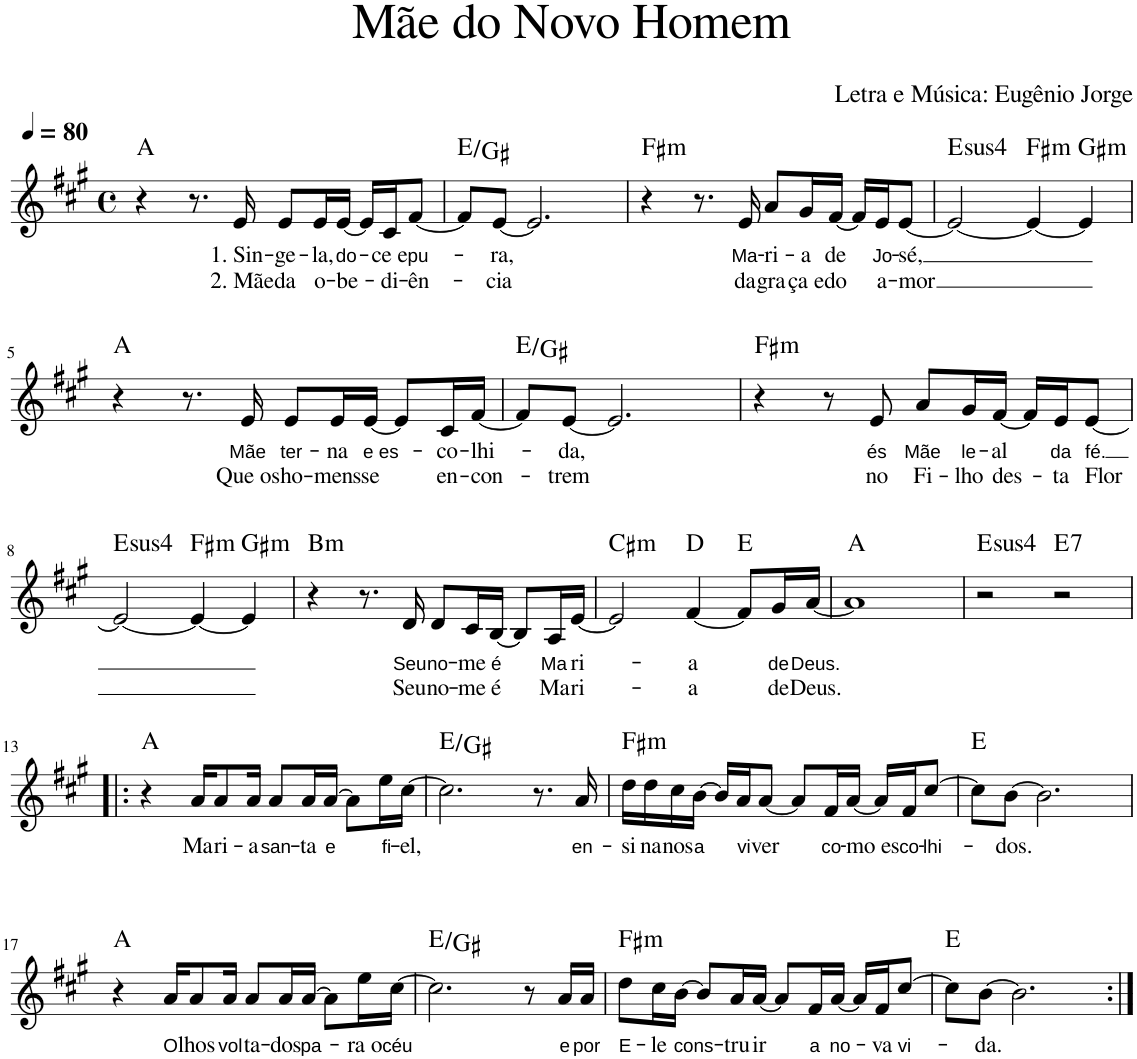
**kern	**text	**text	**harte
*part1	*part1	*part1	*part1
*staff1	*staff1	*staff1	*
*I"Voz	*	*	*
*I'Vo.	*	*	*
*clefG2	*	*	*
*k[f#c#g#]	*	*	*
*M4/4	*	*	*
*met(c)	*	*	*
*MM80	*	*	*
=1	=1	=1	=1
4r	.	.	A:maj
8.r	.	.	.
!	!LO:LY:b	!LO:LY:b	!
16e/	1. Sin-	2. Mãe	.
!	!LO:LY:b	!LO:LY:b	!
8e/L	-ge-	da	.
!	!LO:LY:b	!LO:LY:b	!
16e/L	-la,	o-	.
!	!LO:LY:b	!LO:LY:b	!
[<16e/JJ	do-	-be-	.
16e/LL]	.	.	.
!	!LO:LY:b	!LO:LY:b	!
16c#/J	-ce e	-di-	.
!	!LO:LY:b	!LO:LY:b	!
[<8f#/J	pu-	-ên-	.
=2	=2	=2	=2
8f#/L]	.	.	E:maj/3
!	!LO:LY:b	!LO:LY:b	!
[<8e/J	-ra,	-cia	.
2.e/]	.	.	.
=3	=3	=3	=3
!	!	!	!LO:H:kt=m
4r	.	.	F#:min
8.r	.	.	.
!	!LO:LY:b	!LO:LY:b	!
16e/	Ma-	da	.
!	!LO:LY:b	!LO:LY:b	!
8a/L	-ri-	gra-	.
!	!LO:LY:b	!LO:LY:b	!
16g#/L	-a	-ça e	.
!	!LO:LY:b	!LO:LY:b	!
[<16f#/JJ	de	do	.
16f#/LL]	.	.	.
!	!LO:LY:b	!LO:LY:b	!
16e/J	Jo-	a-	.
!	!LO:LY:b	!LO:LY:b	!
[<8e/J	-sé,	-mor	.
=4	=4	=4	=4
!	!	!	!LO:H:kt=4
2e/_	.	.	E:sus4
!	!	!	!LO:H:kt=m
4e/_	.	.	F#:min
!	!	!	!LO:H:kt=m
4e/]	.	.	G#:min
!!LO:LB:g=z
=5	=5	=5	=5
4r	.	.	A:maj
8.r	.	.	.
!	!LO:LY:b	!LO:LY:b	!
16e/	Mãe	Que os	.
!	!LO:LY:b	!LO:LY:b	!
8e/L	ter-	ho-	.
!	!LO:LY:b	!LO:LY:b	!
16e/L	-na	-mens	.
!	!LO:LY:b	!LO:LY:b	!
[<16e/JJ	e es-	se	.
8e/L]	.	.	.
!	!LO:LY:b	!LO:LY:b	!
16c#/L	-co-	en-	.
!	!LO:LY:b	!LO:LY:b	!
[<16f#/JJ	-lhi-	-con-	.
=6	=6	=6	=6
8f#/L]	.	.	E:maj/3
!	!LO:LY:b	!LO:LY:b	!
[<8e/J	-da,	-trem	.
2.e/]	.	.	.
=7	=7	=7	=7
!	!	!	!LO:H:kt=m
4r	.	.	F#:min
8r	.	.	.
!	!LO:LY:b	!LO:LY:b	!
8e/	és	no	.
!	!LO:LY:b	!LO:LY:b	!
8a/L	Mãe	Fi-	.
!	!LO:LY:b	!LO:LY:b	!
16g#/L	le-	-lho	.
!	!LO:LY:b	!LO:LY:b	!
[<16f#/JJ	-al	des-	.
16f#/LL]	.	.	.
!	!LO:LY:b	!LO:LY:b	!
16e/J	da	-ta	.
!	!LO:LY:b	!LO:LY:b	!
[<8e/J	fé.	Flor	.
!!LO:LB:g=z
=8	=8	=8	=8
!	!	!	!LO:H:kt=4
2e/_	.	.	E:sus4
!	!	!	!LO:H:kt=m
4e/_	.	.	F#:min
!	!	!	!LO:H:kt=m
4e/]	.	.	G#:min
=9	=9	=9	=9
!	!	!	!LO:H:kt=m
4r	.	.	B:min
8.r	.	.	.
!	!LO:LY:b	!LO:LY:b	!
16d/	Seu	Seu	.
!	!LO:LY:b	!LO:LY:b	!
8d/L	no-	no-	.
!	!LO:LY:b	!LO:LY:b	!
16c#/L	-me	-me	.
!	!LO:LY:b	!LO:LY:b	!
[<16B/JJ	é	é	.
8B/L]	.	.	.
!	!LO:LY:b	!LO:LY:b	!
16A/L	Ma-	Ma-	.
!	!LO:LY:b	!LO:LY:b	!
[<16e/JJ	-ri-	-ri-	.
=10	=10	=10	=10
!	!	!	!LO:H:kt=m
2e/]	.	.	C#:min
!	!LO:LY:b	!LO:LY:b	!
[<4f#/	-a	-a	D:maj
8f#/L]	.	.	E:maj
!	!LO:LY:b	!LO:LY:b	!
16g#/L	de	de	.
!	!LO:LY:b	!LO:LY:b	!
[<16a/JJ	Deus.	Deus.	.
=11	=11	=11	=11
1a]	.	.	A:maj
=12	=12	=12	=12
!	!	!	!LO:H:kt=4
2r	.	.	E:sus4
!	!	!	!LO:H:kt=7
2r	.	.	E:7
!!LO:LB:g=z
=13!|:	=13!|:	=13!|:	=13!|:
4r	.	.	A:maj
!	!LO:LY:b	!	!
16a/KL	Ma-	.	.
!	!LO:LY:b	!	!
8a/	-ri-	.	.
!	!LO:LY:b	!	!
16a/Jk	-a	.	.
!	!LO:LY:b	!	!
8a/L	san-	.	.
!	!LO:LY:b	!	!
16a/L	-ta	.	.
!	!LO:LY:b	!	!
[>16a/JJ	e	.	.
8a\L]	.	.	.
!	!LO:LY:b	!	!
16ee\L	fi-	.	.
!	!LO:LY:b	!	!
[>16cc#\JJ	-el,	.	.
=14	=14	=14	=14
2.cc#\]	.	.	E:maj/3
8.r	.	.	.
!	!LO:LY:b	!	!
16a/	en-	.	.
=15	=15	=15	=15
!	!LO:LY:b	!	!LO:H:kt=m
16dd\LL	-si-	.	F#:min
!	!LO:LY:b	!	!
16dd\	-na-	.	.
!	!LO:LY:b	!	!
16cc#\	-nos	.	.
!	!LO:LY:b	!	!
[>16b\JJ	a	.	.
16b/LL]	.	.	.
!	!LO:LY:b	!	!
16a/J	vi-	.	.
!	!LO:LY:b	!	!
[<8a/J	-ver	.	.
8a/L]	.	.	.
!	!LO:LY:b	!	!
16f#/L	co-	.	.
!	!LO:LY:b	!	!
[<16a/JJ	-mo es-	.	.
16a/LL]	.	.	.
!	!LO:LY:b	!	!
16f#/J	-co-	.	.
!	!LO:LY:b	!	!
[>8cc#/J	-lhi-	.	.
=16	=16	=16	=16
8cc#\L]	.	.	E:maj
!	!LO:LY:b	!	!
[>8b\J	-dos.	.	.
2.b\]	.	.	.
!!LO:LB:g=z
=17	=17	=17	=17
4r	.	.	A:maj
!	!LO:LY:b	!	!
16a/KL	O-	.	.
!	!LO:LY:b	!	!
8a/	-lhos	.	.
!	!LO:LY:b	!	!
16a/Jk	vol-	.	.
!	!LO:LY:b	!	!
8a/L	-ta-	.	.
!	!LO:LY:b	!	!
16a/L	-dos	.	.
!	!LO:LY:b	!	!
[>16a/JJ	pa-	.	.
8a\L]	.	.	.
!	!LO:LY:b	!	!
16ee\L	-ra o	.	.
!	!LO:LY:b	!	!
[>16cc#\JJ	céu	.	.
=18	=18	=18	=18
2.cc#\]	.	.	E:maj/3
8r	.	.	.
!	!LO:LY:b	!	!
16a/LL	e	.	.
!	!LO:LY:b	!	!
16a/JJ	por	.	.
=19	=19	=19	=19
!	!LO:LY:b	!	!LO:H:kt=m
8dd\L	E-	.	F#:min
!	!LO:LY:b	!	!
16cc#\L	-le	.	.
!	!LO:LY:b	!	!
[>16b\JJ	cons-	.	.
8b/L]	.	.	.
!	!LO:LY:b	!	!
16a/L	-tru-	.	.
!	!LO:LY:b	!	!
[<16a/JJ	-ir	.	.
8a/L]	.	.	.
!	!LO:LY:b	!	!
16f#/L	a	.	.
!	!LO:LY:b	!	!
[<16a/JJ	no-	.	.
16a/LL]	.	.	.
!	!LO:LY:b	!	!
16f#/J	-va	.	.
!	!LO:LY:b	!	!
[>8cc#/J	vi-	.	.
=20	=20	=20	=20
8cc#\L]	.	.	E:maj
!	!LO:LY:b	!	!
[>8b\J	-da.	.	.
2.b\]	.	.	.
=:|!	=:|!	=:|!	=:|!
*-	*-	*-	*-
